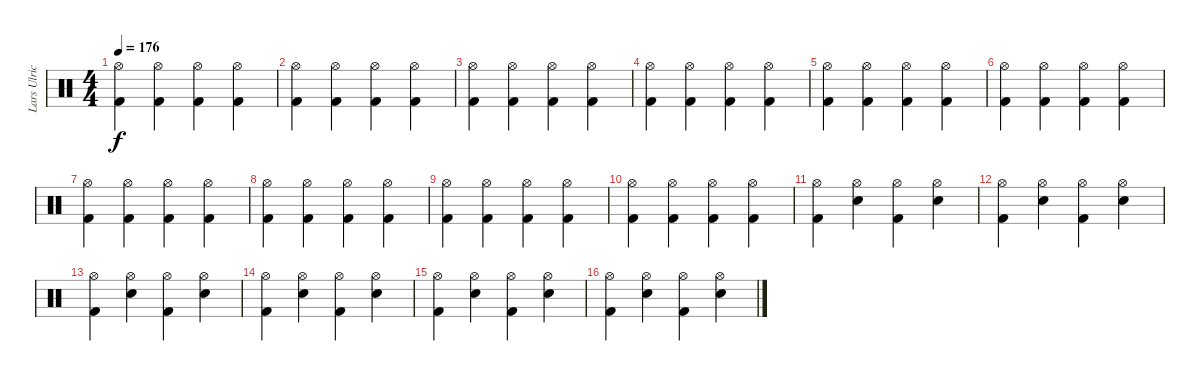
\track ("Lars Ulrich" "Lars Ulric") {instrument percussion}
\staff {score}
\articulation defaults
\ts (4 4)
\tempo 176
\clef neutral
\ks c
("Hi-Hat (open)" "Kick (hit) 2").4{dy f} ("Hi-Hat (open)" "Kick (hit) 2").4 ("Hi-Hat (open)" "Kick (hit) 2").4 ("Hi-Hat (open)" "Kick (hit) 2").4 |
("Hi-Hat (open)" "Kick (hit) 2").4 ("Hi-Hat (open)" "Kick (hit) 2").4 ("Hi-Hat (open)" "Kick (hit) 2").4 ("Hi-Hat (open)" "Kick (hit) 2").4 |
("Hi-Hat (open)" "Kick (hit) 2").4 ("Hi-Hat (open)" "Kick (hit) 2").4 ("Hi-Hat (open)" "Kick (hit) 2").4 ("Hi-Hat (open)" "Kick (hit) 2").4 |
("Hi-Hat (open)" "Kick (hit) 2").4 ("Hi-Hat (open)" "Kick (hit) 2").4 ("Hi-Hat (open)" "Kick (hit) 2").4 ("Hi-Hat (open)" "Kick (hit) 2").4 |
("Hi-Hat (open)" "Kick (hit) 2").4 ("Hi-Hat (open)" "Kick (hit) 2").4 ("Hi-Hat (open)" "Kick (hit) 2").4 ("Hi-Hat (open)" "Kick (hit) 2").4 |
("Hi-Hat (open)" "Kick (hit) 2").4 ("Hi-Hat (open)" "Kick (hit) 2").4 ("Hi-Hat (open)" "Kick (hit) 2").4 ("Hi-Hat (open)" "Kick (hit) 2").4 |
("Hi-Hat (open)" "Kick (hit) 2").4 ("Hi-Hat (open)" "Kick (hit) 2").4 ("Hi-Hat (open)" "Kick (hit) 2").4 ("Hi-Hat (open)" "Kick (hit) 2").4 |
("Hi-Hat (open)" "Kick (hit) 2").4 ("Hi-Hat (open)" "Kick (hit) 2").4 ("Hi-Hat (open)" "Kick (hit) 2").4 ("Hi-Hat (open)" "Kick (hit) 2").4 |
("Hi-Hat (open)" "Kick (hit) 2").4 ("Hi-Hat (open)" "Kick (hit) 2").4 ("Hi-Hat (open)" "Kick (hit) 2").4 ("Hi-Hat (open)" "Kick (hit) 2").4 |
("Hi-Hat (open)" "Kick (hit) 2").4 ("Hi-Hat (open)" "Kick (hit) 2").4 ("Hi-Hat (open)" "Kick (hit) 2").4 ("Hi-Hat (open)" "Kick (hit) 2").4 |
("Hi-Hat (open)" "Kick (hit) 2").4 ("Hi-Hat (open)" "Snare (hit) 2").4 ("Hi-Hat (open)" "Kick (hit) 2").4 ("Hi-Hat (open)" "Snare (hit) 2").4 |
("Hi-Hat (open)" "Kick (hit) 2").4 ("Hi-Hat (open)" "Snare (hit) 2").4 ("Hi-Hat (open)" "Kick (hit) 2").4 ("Hi-Hat (open)" "Snare (hit) 2").4 |
("Hi-Hat (open)" "Kick (hit) 2").4 ("Hi-Hat (open)" "Snare (hit) 2").4 ("Hi-Hat (open)" "Kick (hit) 2").4 ("Hi-Hat (open)" "Snare (hit) 2").4 |
("Hi-Hat (open)" "Kick (hit) 2").4 ("Hi-Hat (open)" "Snare (hit) 2").4 ("Hi-Hat (open)" "Kick (hit) 2").4 ("Hi-Hat (open)" "Snare (hit) 2").4 |
("Hi-Hat (open)" "Kick (hit) 2").4 ("Hi-Hat (open)" "Snare (hit) 2").4 ("Hi-Hat (open)" "Kick (hit) 2").4 ("Hi-Hat (open)" "Snare (hit) 2").4 |
("Hi-Hat (open)" "Kick (hit) 2").4 ("Hi-Hat (open)" "Snare (hit) 2").4 ("Hi-Hat (open)" "Kick (hit) 2").4 ("Hi-Hat (open)" "Snare (hit) 2").4
